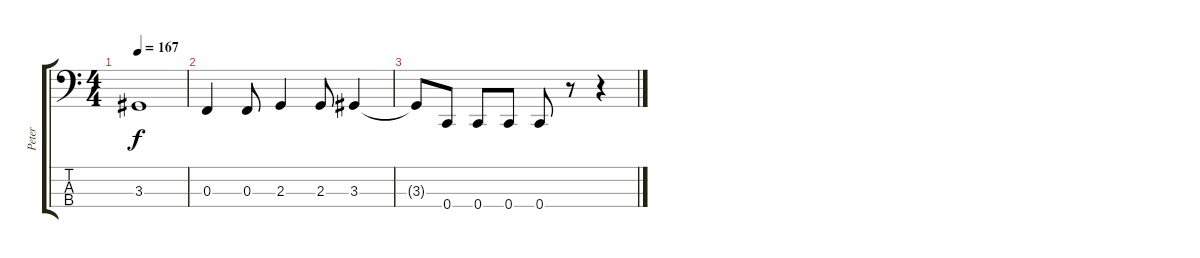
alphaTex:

\track ("Peter" "Peter") {instrument electricbassfinger}
\staff {score tabs}
\tuning (Eb2 Bb1 F1 C1) {hide}
\ts (4 4)
\tempo 167
\clef f4
\ks c
3.3{t}.1{dy f} |
0.3.4 0.3.8 2.3.4 2.3.8 3.3.4 |
3.3{t}.8 0.4.8 0.4.8 0.4.8 0.4.8 r.8 r.4
